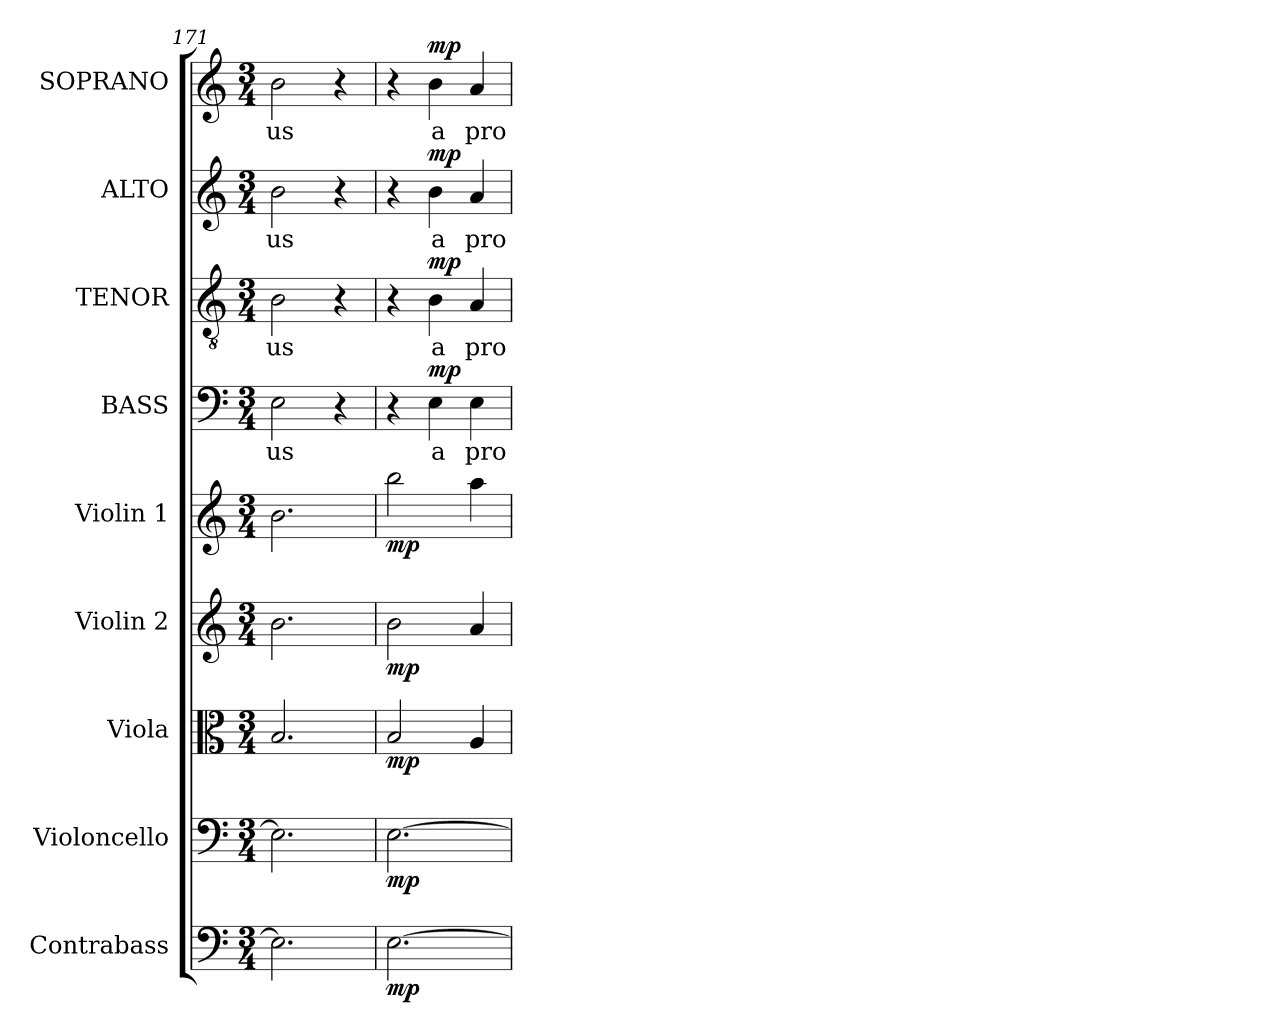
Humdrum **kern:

**kern	**dynam	**kern	**dynam	**kern	**dynam	**kern	**dynam	**kern	**dynam	**kern	**text	**dynam	**kern	**text	**dynam	**kern	**text	**dynam	**kern	**text	**dynam
*part9	*part9	*part8	*part8	*part7	*part7	*part6	*part6	*part5	*part5	*part4	*part4	*part4	*part3	*part3	*part3	*part2	*part2	*part2	*part1	*part1	*part1
*staff9	*staff9	*staff8	*staff8	*staff7	*staff7	*staff6	*staff6	*staff5	*staff5	*staff4	*staff4	*staff4	*staff3	*staff3	*staff3	*staff2	*staff2	*staff2	*staff1	*staff1	*staff1
*I"Contrabass	*	*I"Violoncello	*	*I"Viola	*	*I"Violin 2	*	*I"Violin 1	*	*I"BASS	*	*	*I"TENOR	*	*	*I"ALTO	*	*	*I"SOPRANO	*	*
*I'Cb.	*	*I'Vc.	*	*I'Vla.	*	*I'Vln. 2	*	*I'Vln. 1	*	*I'B.	*	*	*I'T.	*	*	*I'A.	*	*	*I'S.	*	*
*clefF4	*	*clefF4	*	*clefC3	*	*clefG2	*	*clefG2	*	*clefF4	*	*	*clefGv2	*	*	*clefG2	*	*	*clefG2	*	*
*ITrd7c12	*	*	*	*	*	*	*	*	*	*	*	*	*ITrd7c12	*	*	*	*	*	*	*	*
*k[]	*	*k[]	*	*k[]	*	*k[]	*	*k[]	*	*k[]	*	*	*k[]	*	*	*k[]	*	*	*k[]	*	*
*C:	*	*C:	*	*C:	*	*C:	*	*C:	*	*C:	*	*	*C:	*	*	*C:	*	*	*C:	*	*
*M3/4	*	*M3/4	*	*M3/4	*	*M3/4	*	*M3/4	*	*M3/4	*	*	*M3/4	*	*	*M3/4	*	*	*M3/4	*	*
=171	=171	=171	=171	=171	=171	=171	=171	=171	=171	=171	=171	=171	=171	=171	=171	=171	=171	=171	=171	=171	=171
!	!	!	!	!	!	!	!	!	!	!	!LO:LY:b:color=#000000	!	!	!	!	!	!	!	!	!	!
!	!	!	!	!	!	!	!	!	!	!	!	!	!	!LO:LY:b:color=#000000	!	!	!	!	!	!	!
!	!	!	!	!	!	!	!	!	!	!	!	!	!	!	!	!	!LO:LY:b:color=#000000	!	!	!	!
!	!	!	!	!	!	!	!	!	!	!	!	!	!	!	!	!	!	!	!	!LO:LY:b:color=#000000	!
2.EEi\]	.	2.Ei\]	.	2.Bi/	.	2.bi\	.	2.bi\	.	2Ei\	-us	.	2BBi\	-us	.	2bi\	-us	.	2bi\	-us	.
.	.	.	.	.	.	.	.	.	.	4r	.	.	4r	.	.	4r	.	.	4r	.	.
=172	=172	=172	=172	=172	=172	=172	=172	=172	=172	=172	=172	=172	=172	=172	=172	=172	=172	=172	=172	=172	=172
[>2.EEi\	mp	[>2.Ei\	mp	2Bi/	mp	2bi\	mp	2bbi\	mp	4r	.	.	4r	.	.	4r	.	.	4r	.	.
!	!	!	!	!	!	!	!	!	!	!	!LO:LY:b:color=#000000	!	!	!	!	!	!	!	!	!	!
!	!	!	!	!	!	!	!	!	!	!	!	!	!	!LO:LY:b:color=#000000	!	!	!	!	!	!	!
!	!	!	!	!	!	!	!	!	!	!	!	!	!	!	!	!	!LO:LY:b:color=#000000	!	!	!	!
!	!	!	!	!	!	!	!	!	!	!	!	!	!	!	!	!	!	!	!	!LO:LY:b:color=#000000	!
.	.	.	.	.	.	.	.	.	.	4Ei\	a	mp	4BBi\	a	mp	4bi\	a	mp	4bi\	a	mp
!	!	!	!	!	!	!	!	!	!	!	!LO:LY:b:color=#000000	!	!	!	!	!	!	!	!	!	!
!	!	!	!	!	!	!	!	!	!	!	!	!	!	!LO:LY:b:color=#000000	!	!	!	!	!	!	!
!	!	!	!	!	!	!	!	!	!	!	!	!	!	!	!	!	!LO:LY:b:color=#000000	!	!	!	!
!	!	!	!	!	!	!	!	!	!	!	!	!	!	!	!	!	!	!	!	!LO:LY:b:color=#000000	!
.	.	.	.	4Ai/	.	4ai/	.	4aai\	.	4Ei\	pro-	.	4AAi/	pro-	.	4ai/	pro-	.	4ai/	pro-	.
=	=	=	=	=	=	=	=	=	=	=	=	=	=	=	=	=	=	=	=	=	=
*-	*-	*-	*-	*-	*-	*-	*-	*-	*-	*-	*-	*-	*-	*-	*-	*-	*-	*-	*-	*-	*-
